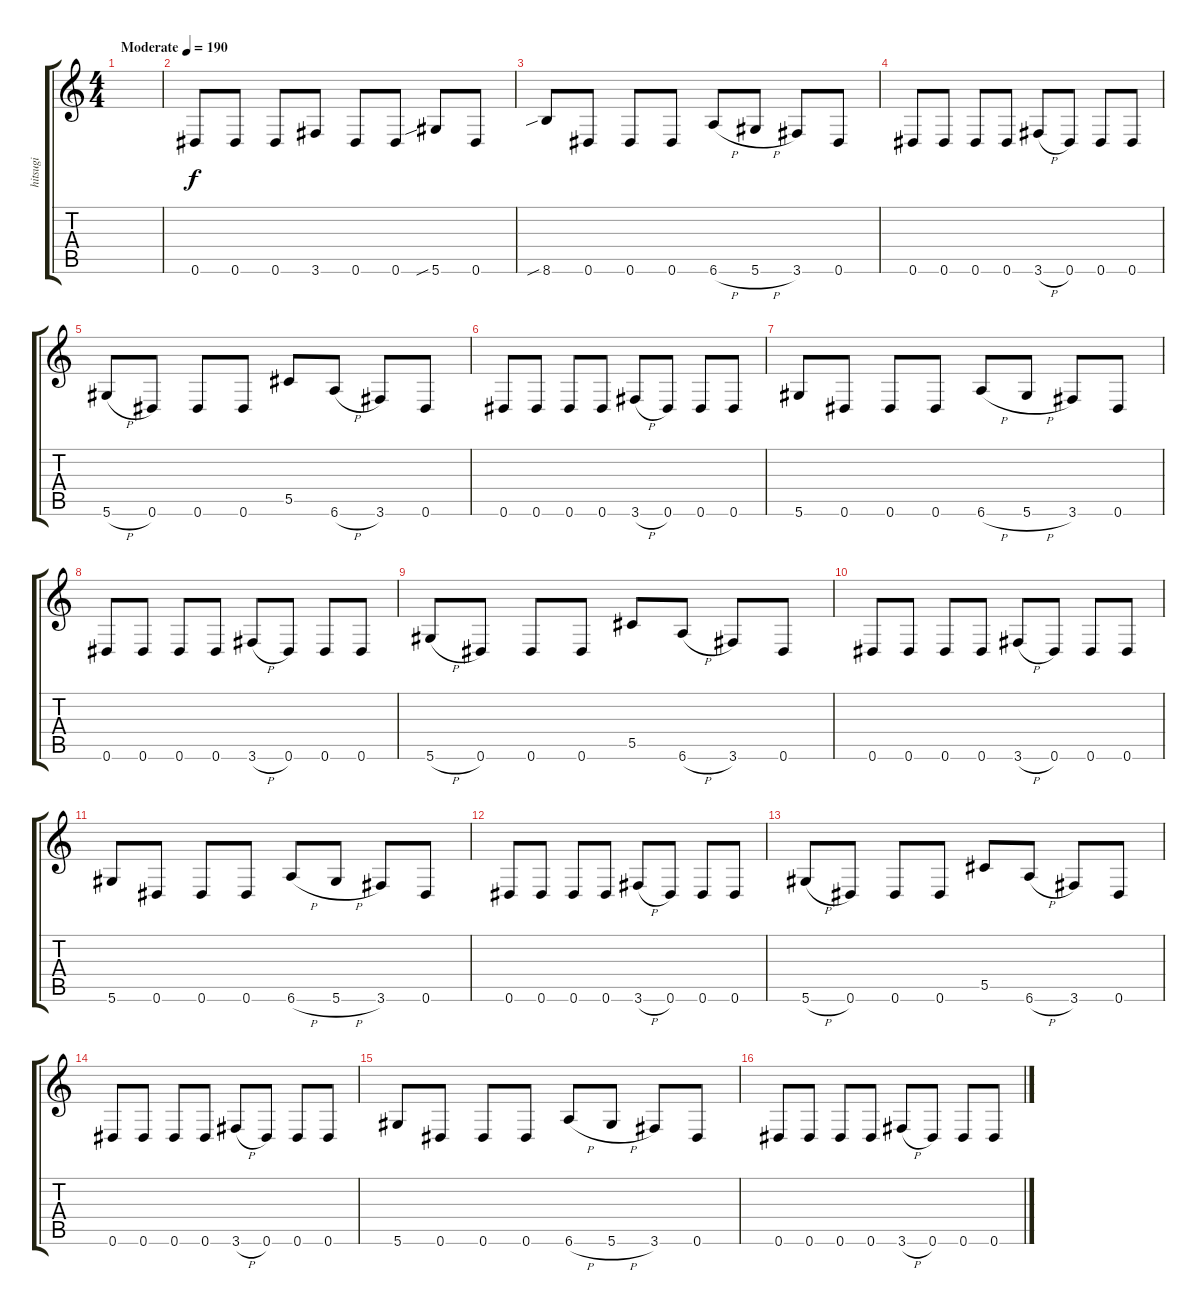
\track ("hitsugi" "hitsugi") {instrument overdrivenguitar}
\staff {score tabs}
\tuning (Eb4 Bb3 Gb3 Db3 Ab2 Eb2) {hide}
\ts (4 4)
\tempo (190 "Moderate")
\clef g2
\ks c
|
0.6.8 0.6.8 0.6.8 3.6.8 0.6.8 0.6.8 5.6{sib}.8 0.6.8 |
8.6{sib}.8 0.6.8 0.6.8 0.6.8 6.6{h}.8 5.6{h}.8 3.6.8 0.6.8 |
0.6.8 0.6.8 0.6.8 0.6.8 3.6{h}.8 0.6.8 0.6.8 0.6.8 |
5.6{h}.8 0.6.8 0.6.8 0.6.8 5.5.8 6.6{h}.8 3.6.8 0.6.8 |
0.6.8 0.6.8 0.6.8 0.6.8 3.6{h}.8 0.6.8 0.6.8 0.6.8 |
5.6.8 0.6.8 0.6.8 0.6.8 6.6{h}.8 5.6{h}.8 3.6.8 0.6.8 |
0.6.8 0.6.8 0.6.8 0.6.8 3.6{h}.8 0.6.8 0.6.8 0.6.8 |
5.6{h}.8 0.6.8 0.6.8 0.6.8 5.5.8 6.6{h}.8 3.6.8 0.6.8 |
0.6.8 0.6.8 0.6.8 0.6.8 3.6{h}.8 0.6.8 0.6.8 0.6.8 |
5.6.8 0.6.8 0.6.8 0.6.8 6.6{h}.8 5.6{h}.8 3.6.8 0.6.8 |
0.6.8 0.6.8 0.6.8 0.6.8 3.6{h}.8 0.6.8 0.6.8 0.6.8 |
5.6{h}.8 0.6.8 0.6.8 0.6.8 5.5.8 6.6{h}.8 3.6.8 0.6.8 |
0.6.8 0.6.8 0.6.8 0.6.8 3.6{h}.8 0.6.8 0.6.8 0.6.8 |
5.6.8 0.6.8 0.6.8 0.6.8 6.6{h}.8 5.6{h}.8 3.6.8 0.6.8 |
0.6.8 0.6.8 0.6.8 0.6.8 3.6{h}.8 0.6.8 0.6.8 0.6.8
